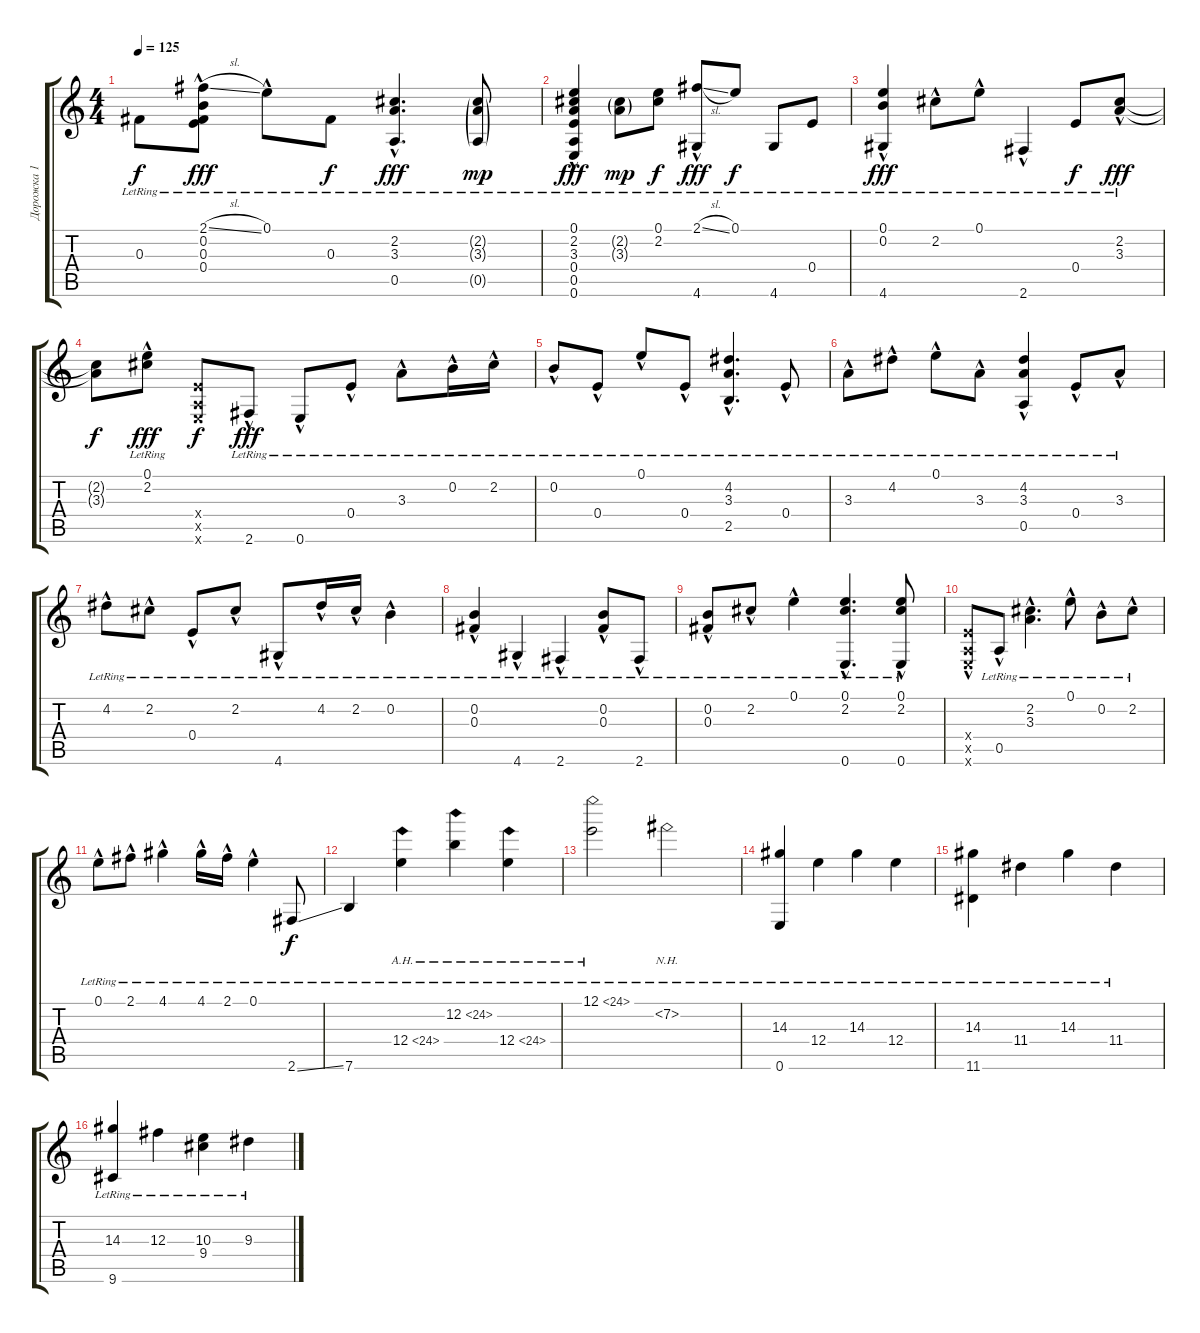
\track ("Дорожка 1" "Дорожка 1") {instrument acousticguitarsteel}
\staff {score tabs}
\tuning (E4 B3 Gb3 E3 A2 E2) {hide}
\ts (4 4)
\tempo 125
\clef g2
\ks c
0.3{lr}.8{dy f} (2.1{sl hac lr} 0.2{hac lr} 0.3{hac lr} 0.4{hac lr}).8{dy fff} 0.1{hac lr}.8 0.3{lr}.8{dy f} (2.2{hac lr} 3.3{hac lr} 0.5{hac lr}).4{d dy fff} (2.2{g lr} 3.3{g lr} 0.5{g lr}).8{dy mp} |
(0.1{hac lr} 2.2{hac lr} 3.3{hac lr} 0.4{hac lr} 0.5{hac lr} 0.6{hac lr}).4{dy fff} (2.2{g lr} 3.3{g lr}).8{dy mp} (0.1{lr} 2.2{lr}).8{dy f} (2.1{sl hac lr} 4.6{hac lr}).8{dy fff} 0.1{lr}.8{dy f} 4.6{lr}.8 0.4{lr}.8 |
(0.1{hac lr} 0.2{hac lr} 4.6{hac lr}).4{dy fff} 2.2{hac lr}.8 0.1{hac lr}.8 2.6{hac lr}.4 0.4{lr}.8{dy f} (2.2{hac lr} 3.3{hac lr}).8{dy fff} |
(2.2{t} 3.3{t}).8{dy f} (0.1{hac lr} 2.2{hac lr}).8{dy fff} (0.4{x} 0.5{x} 0.6{x}).8{dy f} 2.6{hac lr}.8{dy fff} 0.6{hac lr}.8 0.4{hac lr}.8 3.3{hac lr}.8 0.2{hac lr}.16 2.2{hac lr}.16 |
0.2{hac lr}.8 0.4{hac lr}.8 0.1{hac lr}.8 0.4{hac lr}.8 (4.2{hac lr} 3.3{hac lr} 2.5{hac lr}).4{d} 0.4{hac lr}.8 |
3.3{hac lr}.8 4.2{hac lr}.8 0.1{hac lr}.8 3.3{hac lr}.8 (4.2{hac lr} 3.3{hac lr} 0.5{hac lr}).4 0.4{hac lr}.8 3.3{hac lr}.8 |
4.2{hac lr}.8 2.2{hac lr}.8 0.4{hac lr}.8 2.2{hac lr}.8 4.6{hac lr}.8 4.2{hac lr}.16 2.2{hac lr}.16 0.2{hac lr}.4 |
(0.2{hac lr} 0.3{hac lr}).4 4.6{hac lr}.4 2.6{hac lr}.4 (0.2{hac lr} 0.3{hac lr}).8 2.6{hac lr}.8 |
(0.2{hac lr} 0.3{hac lr}).8 2.2{hac lr}.8 0.1{hac lr}.4 (0.1{hac lr} 2.2{hac lr} 0.6{hac lr}).4{d} (0.1{hac lr} 2.2{hac lr} 0.6{hac lr}).8 |
(0.4{hac x} 0.5{x} 0.6{hac x}).8 0.5{hac lr}.8 (2.2{hac lr} 3.3{hac lr}).4{d} 0.1{hac lr}.8 0.2{hac lr}.8 2.2{hac lr}.8 |
0.1{hac lr}.8 2.1{hac lr}.8 4.1{hac lr}.4 4.1{hac lr}.16 2.1{hac lr}.16 0.1{hac lr}.4 2.6{ss lr}.8{dy f} |
7.6{lr}.4 12.4{ah 12 lr}.4 12.2{ah 12 lr}.4 12.4{ah 12 lr}.4 |
12.1{ah 12 lr}.2 7.2{nh lr}.2 |
(14.3{lr} 0.6{lr}).4 12.4{lr}.4 14.3{lr}.4 12.4{lr}.4 |
(14.3{lr} 11.6{lr}).4 11.4{lr}.4 14.3{lr}.4 11.4{lr}.4 |
(14.3{lr} 9.6{lr}).4 12.3{lr}.4 (10.3{lr} 9.4{lr}).4 9.3{lr}.4
